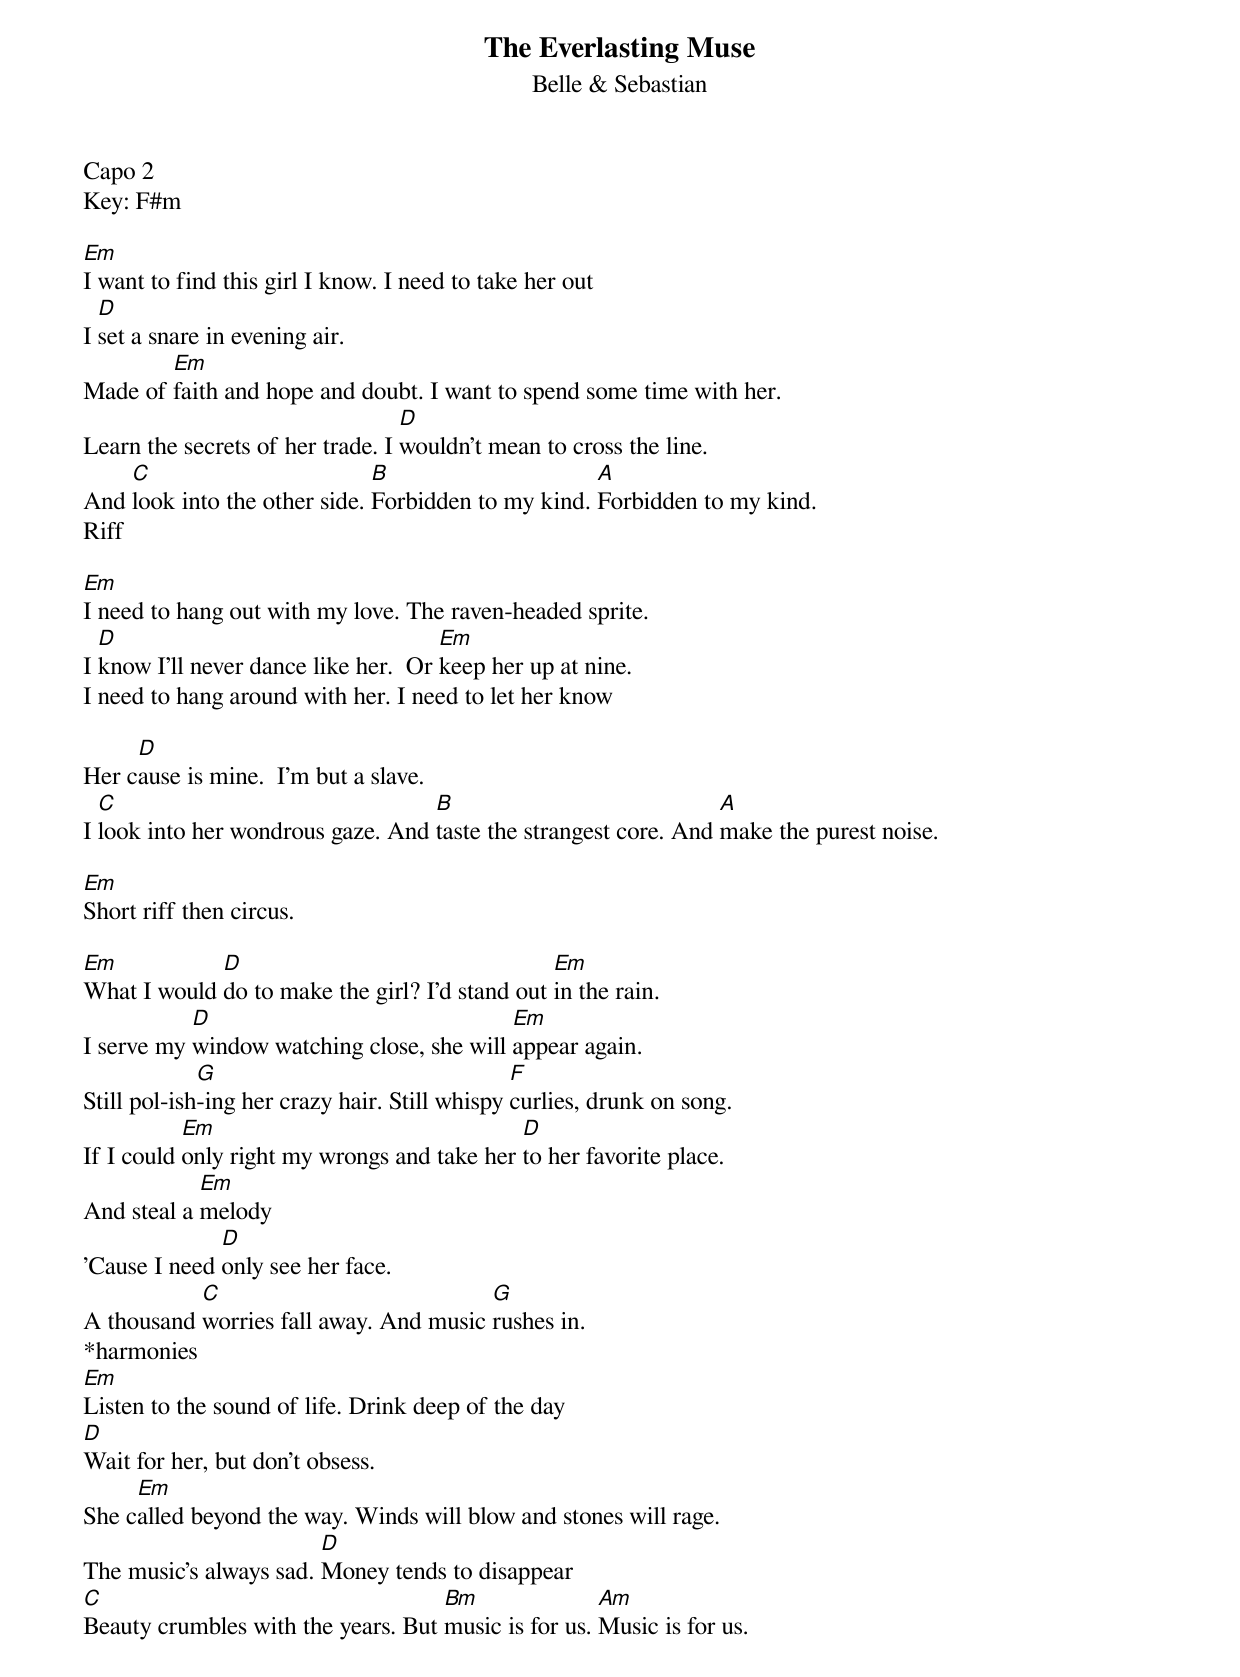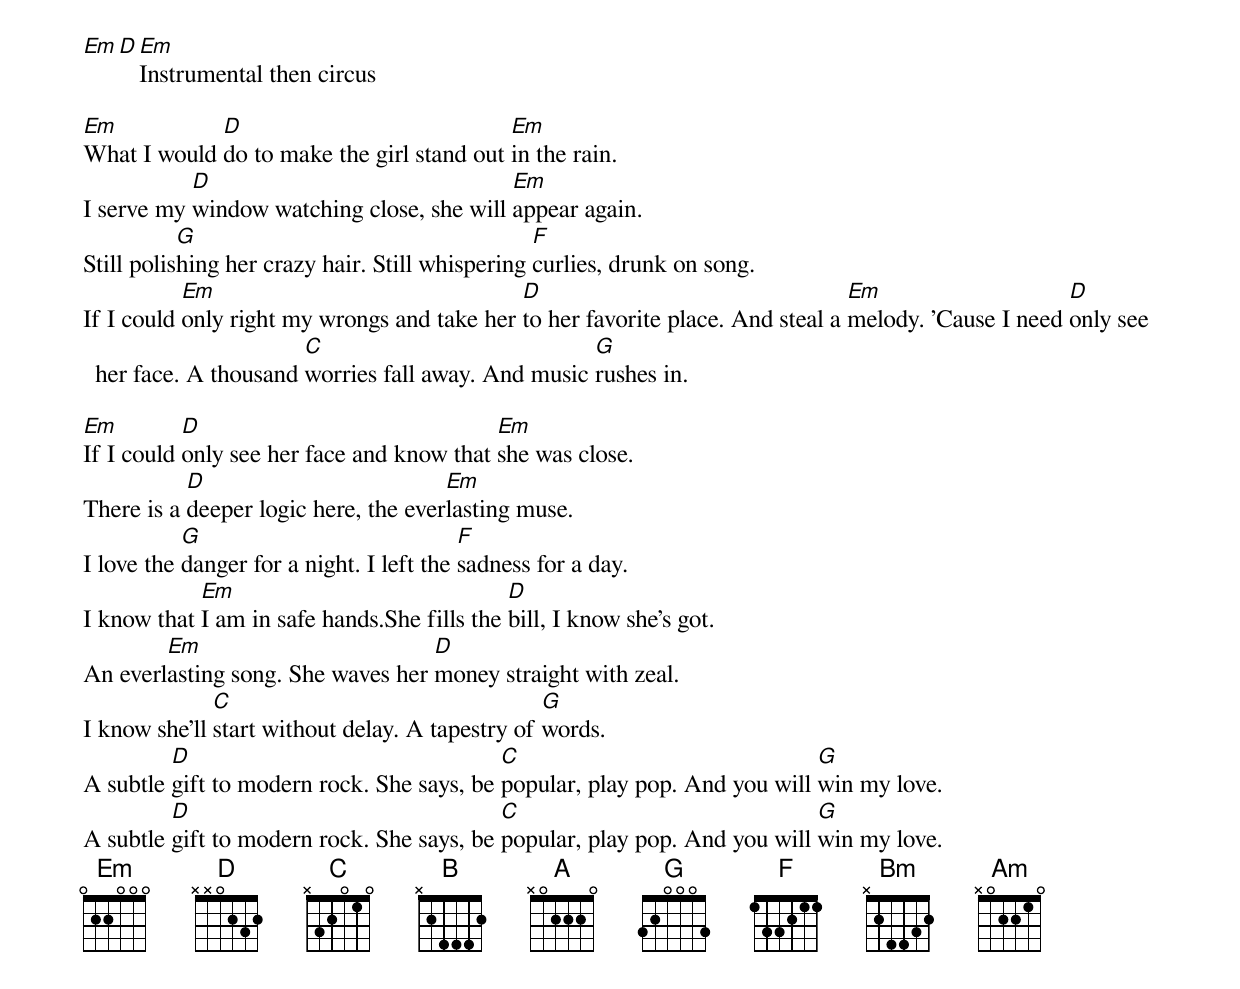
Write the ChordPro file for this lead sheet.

{title:The Everlasting Muse}
{subtitle:Belle & Sebastian}
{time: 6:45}
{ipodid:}
Capo 2
Key: F#m

[Em]I want to find this girl I know. I need to take her out
I [D]set a snare in evening air.
Made of [Em]faith and hope and doubt. I want to spend some time with her.
Learn the secrets of her trade. I [D]wouldn't mean to cross the line.
And [C]look into the other side. [B]Forbidden to my kind. [A]Forbidden to my kind.
Riff

[Em]I need to hang out with my love. The raven-headed sprite.
I [D]know I'll never dance like her.  Or [Em]keep her up at nine.
I need to hang around with her. I need to let her know

Her c[D]ause is mine.  I'm but a slave.
I [C]look into her wondrous gaze. And [B]taste the strangest core. And [A]make the purest noise.

[Em]Short riff then circus.

[Em]What I would [D]do to make the girl? I'd stand out [Em]in the rain.
I serve my [D]window watching close, she will [Em]appear again.
Still pol-ish[G]-ing her crazy hair. Still whispy [F]curlies, drunk on song.
If I could [Em]only right my wrongs and take her [D]to her favorite place.
And steal a [Em]melody
'Cause I need [D]only see her face.
A thousand [C]worries fall away. And music [G]rushes in.
*harmonies
[Em]Listen to the sound of life. Drink deep of the day
[D]Wait for her, but don't obsess.
She c[Em]alled beyond the way. Winds will blow and stones will rage.
The music's always sad. [D]Money tends to disappear
[C]Beauty crumbles with the years. But [Bm]music is for us. [Am]Music is for us.

[Em][D][Em]Instrumental then circus

[Em]What I would [D]do to make the girl stand out [Em]in the rain.
I serve my [D]window watching close, she will [Em]appear again.
Still polis[G]hing her crazy hair. Still whispering [F]curlies, drunk on song.
If I could [Em]only right my wrongs and take her [D]to her favorite place. And steal a [Em]melody. 'Cause I need [D]only see her face. A thousand [C]worries fall away. And music [G]rushes in.

[Em]If I could [D]only see her face and know that [Em]she was close.
There is a [D]deeper logic here, the ever[Em]lasting muse.
I love the [G]danger for a night. I left the [F]sadness for a day.
I know that [Em]I am in safe hands.She fills the [D]bill, I know she's got.
An everl[Em]asting song. She waves her [D]money straight with zeal.
I know she'll [C]start without delay. A tapestry of [G]words.
A subtle [D]gift to modern rock. She says, be [C]popular, play pop. And you will [G]win my love.
A subtle [D]gift to modern rock. She says, be [C]popular, play pop. And you will [G]win my love.
